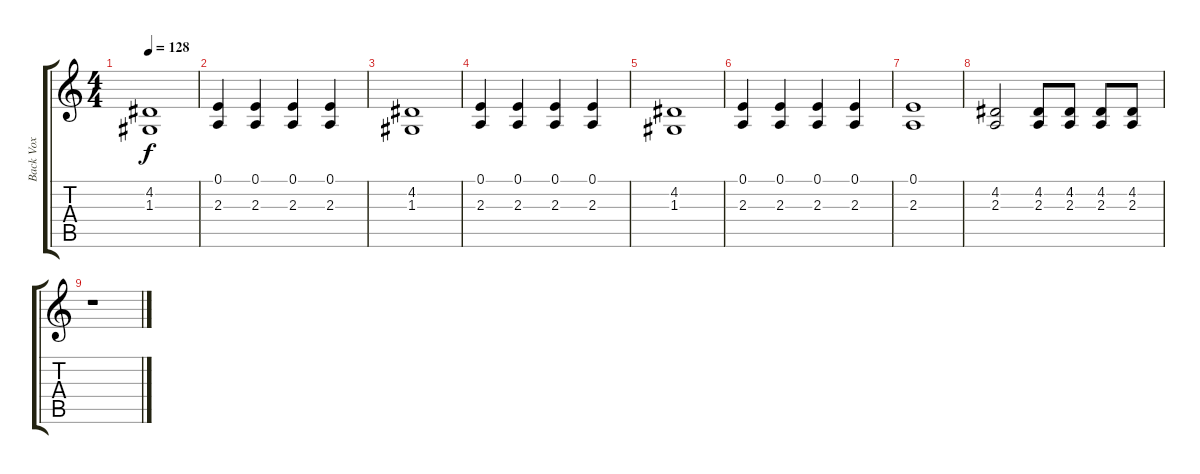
\track ("Back Vox" "Back Vox") {instrument baritonesax}
\staff {score tabs}
\tuning (E4 B3 G3 D3 A2 E2) {hide}
\ts (4 4)
\tempo 128
\clef g2
\ks c
(4.2 1.3).1{dy f} |
(0.1 2.3).4 (0.1 2.3).4 (0.1 2.3).4 (0.1 2.3).4 |
(4.2 1.3).1 |
(0.1 2.3).4 (0.1 2.3).4 (0.1 2.3).4 (0.1 2.3).4 |
(4.2 1.3).1 |
(0.1 2.3).4 (0.1 2.3).4 (0.1 2.3).4 (0.1 2.3).4 |
(0.1 2.3).1 |
(4.2 2.3).2 (4.2 2.3).8 (4.2 2.3).8 (4.2 2.3).8 (4.2 2.3).8 |
r.1
